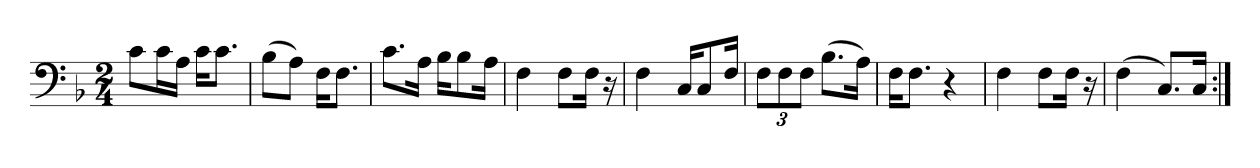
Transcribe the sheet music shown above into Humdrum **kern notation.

**kern
*part1
*staff1
*clefF4
*k[b-]
*M2/4
=1
8c\L
16c\L
16A\JJ
16c\KL
8.c\J
=2
(8B-\L
8A\J)
16F\KL
8.F\J
=3
8.c\L
16A\Jk
16B-\KL
8B-\
16A\Jk
=4
4F\
8F\L
16F\Jk
16r
=5
4F\
16C/KL
8C/
16F/Jk
=6
12F\L
12F\
12F\J
(8.B-\L
16A\Jk)
=7
16F\KL
8.F\J
4r
=8
4F\
8F\L
16F\Jk
16r
=9
(4F\
8.C/L)
16C/Jk
=:|!
*-
